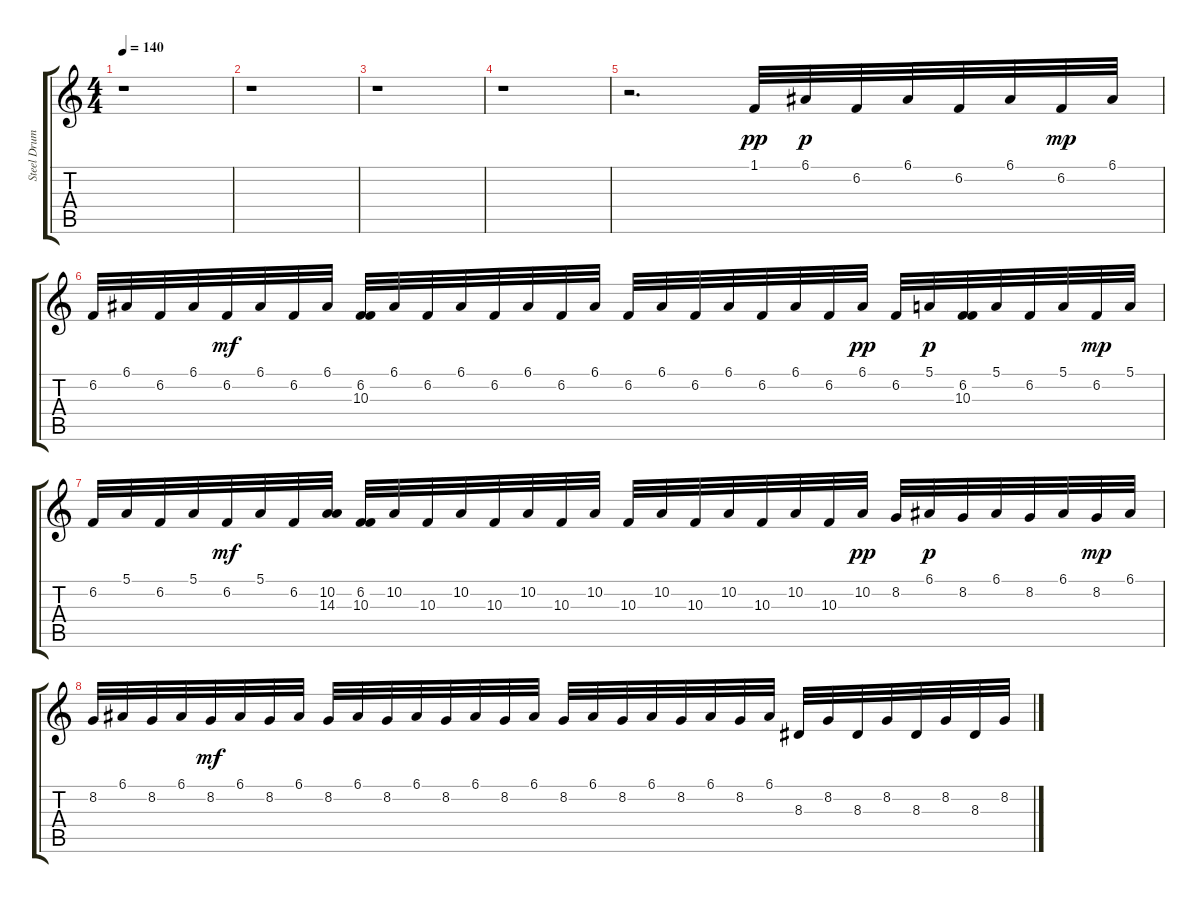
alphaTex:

\track ("Steel Drums" "Steel Drum") {instrument steeldrums}
\staff {score tabs}
\tuning (E4 B3 G3 D3 A2 E2) {hide}
\ts (4 4)
\tempo 140
\clef g2
\ks c
r.1{dy mf} |
r.1 |
r.1 |
r.1 |
r.2{d} 1.1.32{dy pp} 6.1.32{dy p} 6.2.32 6.1.32 6.2.32 6.1.32 6.2.32{dy mp} 6.1.32 |
6.2.32 6.1.32 6.2.32 6.1.32 6.2.32{dy mf} 6.1.32 6.2.32 6.1.32 (6.2 10.3).32 6.1.32 6.2.32 6.1.32 6.2.32 6.1.32 6.2.32 6.1.32 6.2.32 6.1.32 6.2.32 6.1.32 6.2.32 6.1.32 6.2.32 6.1.32{dy pp} 6.2.32 5.1.32{dy p} (6.2 10.3).32 5.1.32 6.2.32 5.1.32 6.2.32{dy mp} 5.1.32 |
6.2.32 5.1.32 6.2.32 5.1.32 6.2.32{dy mf} 5.1.32 6.2.32 (10.2 14.3).32 (6.2 10.3).32 10.2.32 10.3.32 10.2.32 10.3.32 10.2.32 10.3.32 10.2.32 10.3.32 10.2.32 10.3.32 10.2.32 10.3.32 10.2.32 10.3.32 10.2.32{dy pp} 8.2.32 6.1.32{dy p} 8.2.32 6.1.32 8.2.32 6.1.32 8.2.32{dy mp} 6.1.32 |
8.2.32 6.1.32 8.2.32 6.1.32 8.2.32{dy mf} 6.1.32 8.2.32 6.1.32 8.2.32 6.1.32 8.2.32 6.1.32 8.2.32 6.1.32 8.2.32 6.1.32 8.2.32 6.1.32 8.2.32 6.1.32 8.2.32 6.1.32 8.2.32 6.1.32 8.3.32 8.2.32 8.3.32 8.2.32 8.3.32 8.2.32 8.3.32 8.2.32
